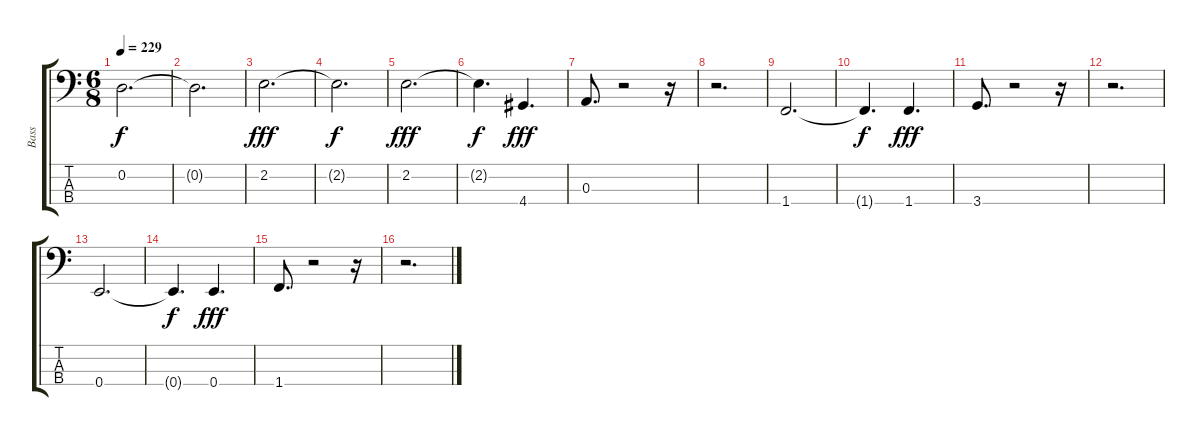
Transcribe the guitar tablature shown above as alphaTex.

\track ("Bass" "Bass") {instrument electricbasspick}
\staff {score tabs}
\tuning (G2 D2 A1 E1) {hide}
\ts (6 8)
\tempo 229
\clef f4
\ks c
0.2.2{d dy f} |
0.2{t}.2{d} |
2.2.2{d dy fff} |
2.2{t}.2{d dy f} |
2.2.2{d dy fff} |
2.2{t}.4{d dy f} 4.4.4{d dy fff} |
0.3.8{d} r.2 r.16 |
r.2{d} |
1.4.2{d} |
1.4{t}.4{d dy f} 1.4.4{d dy fff} |
3.4.8{d} r.2 r.16 |
r.2{d} |
0.4.2{d} |
0.4{t}.4{d dy f} 0.4.4{d dy fff} |
1.4.8{d} r.2 r.16 |
r.2{d}
